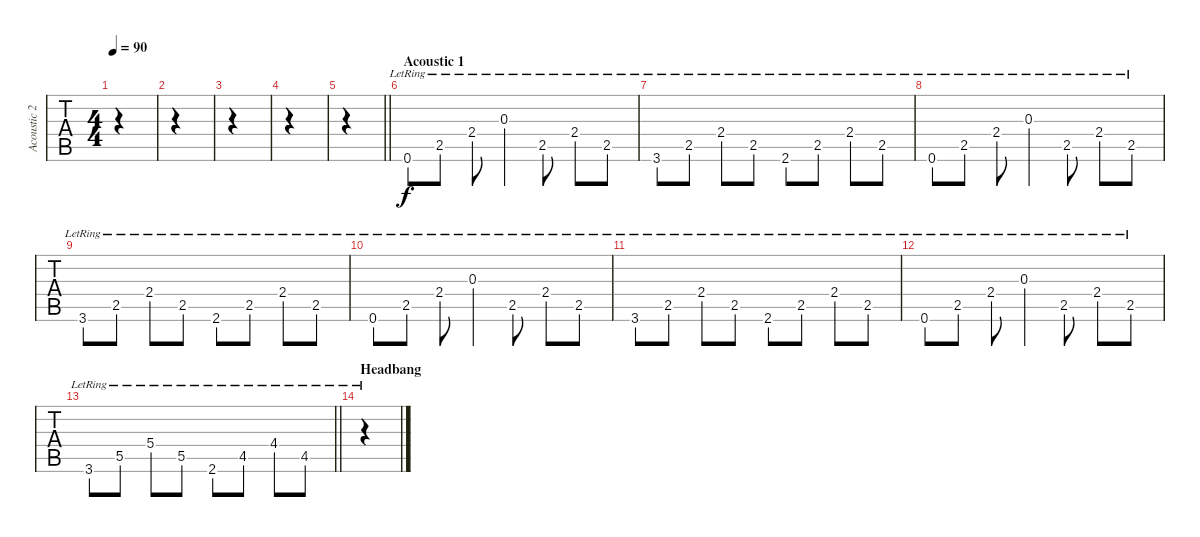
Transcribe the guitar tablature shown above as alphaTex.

\track ("Acoustic 2" "Acoustic 2") {instrument acousticguitarsteel}
\staff {tabs}
\tuning (D4 A3 F3 C3 G2 D2) {hide}
\ts (4 4)
\tempo 90
\clef g2
\ks c
|
|
|
|
\barLineRight lightlight
|
\section ("" "Acoustic 1")
0.6{lr}.8 2.5{lr}.8 2.4{lr}.8 0.3{lr}.4 2.5{lr}.8 2.4{lr}.8 2.5{lr}.8 |
3.6{lr}.8 2.5{lr}.8 2.4{lr}.8 2.5{lr}.8 2.6{lr}.8 2.5{lr}.8 2.4{lr}.8 2.5{lr}.8 |
0.6{lr}.8 2.5{lr}.8 2.4{lr}.8 0.3{lr}.4 2.5{lr}.8 2.4{lr}.8 2.5{lr}.8 |
3.6{lr}.8 2.5{lr}.8 2.4{lr}.8 2.5{lr}.8 2.6{lr}.8 2.5{lr}.8 2.4{lr}.8 2.5{lr}.8 |
0.6{lr}.8 2.5{lr}.8 2.4{lr}.8 0.3{lr}.4 2.5{lr}.8 2.4{lr}.8 2.5{lr}.8 |
3.6{lr}.8 2.5{lr}.8 2.4{lr}.8 2.5{lr}.8 2.6{lr}.8 2.5{lr}.8 2.4{lr}.8 2.5{lr}.8 |
0.6{lr}.8 2.5{lr}.8 2.4{lr}.8 0.3{lr}.4 2.5{lr}.8 2.4{lr}.8 2.5{lr}.8 |
\barLineRight lightlight
3.6{lr}.8 5.5{lr}.8 5.4{lr}.8 5.5{lr}.8 2.6{lr}.8 4.5{lr}.8 4.4{lr}.8 4.5{lr}.8 |
\section ("" "Headbang")
